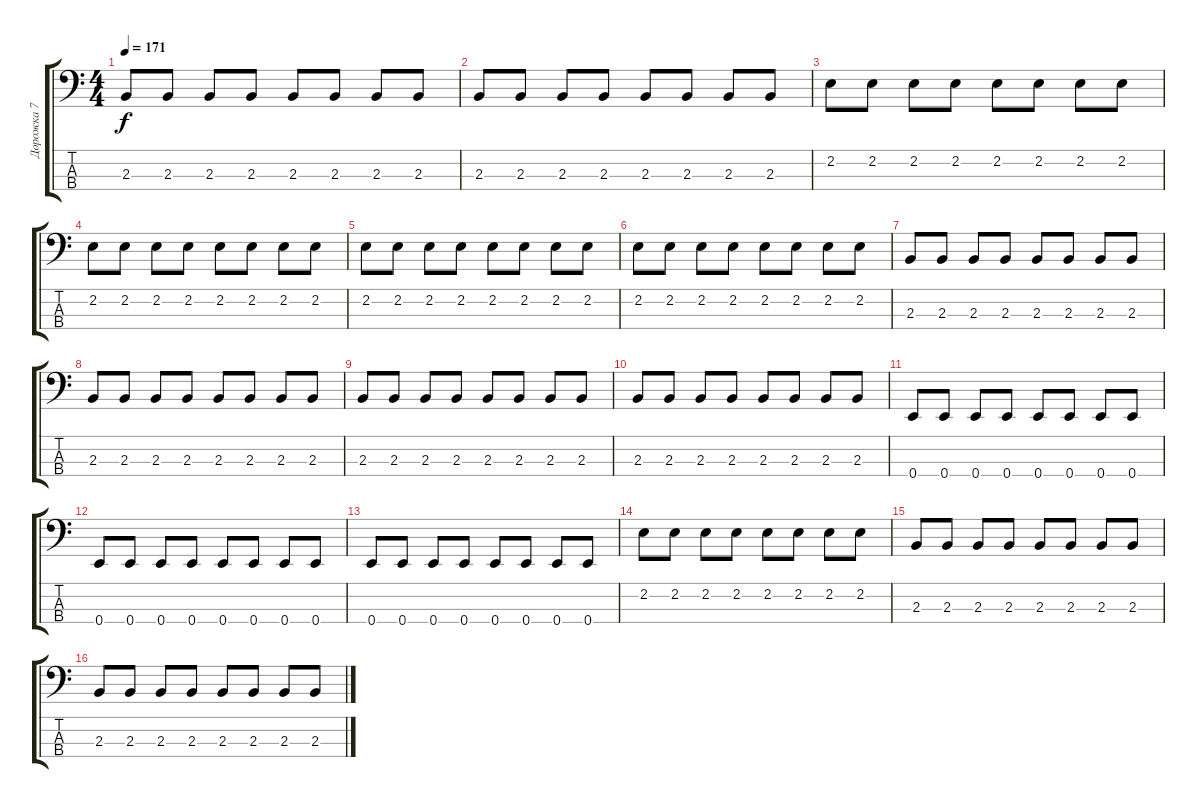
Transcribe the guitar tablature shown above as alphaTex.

\track ("Дорожка 7" "Дорожка 7") {instrument electricbasspick}
\staff {score tabs}
\tuning (G2 D2 A1 E1) {hide}
\ts (4 4)
\tempo 171
\clef f4
\ks c
2.3.8{dy f} 2.3.8 2.3.8 2.3.8 2.3.8 2.3.8 2.3.8 2.3.8 |
2.3.8 2.3.8 2.3.8 2.3.8 2.3.8 2.3.8 2.3.8 2.3.8 |
2.2.8 2.2.8 2.2.8 2.2.8 2.2.8 2.2.8 2.2.8 2.2.8 |
2.2.8 2.2.8 2.2.8 2.2.8 2.2.8 2.2.8 2.2.8 2.2.8 |
2.2.8 2.2.8 2.2.8 2.2.8 2.2.8 2.2.8 2.2.8 2.2.8 |
2.2.8 2.2.8 2.2.8 2.2.8 2.2.8 2.2.8 2.2.8 2.2.8 |
2.3.8 2.3.8 2.3.8 2.3.8 2.3.8 2.3.8 2.3.8 2.3.8 |
2.3.8 2.3.8 2.3.8 2.3.8 2.3.8 2.3.8 2.3.8 2.3.8 |
2.3.8 2.3.8 2.3.8 2.3.8 2.3.8 2.3.8 2.3.8 2.3.8 |
2.3.8 2.3.8 2.3.8 2.3.8 2.3.8 2.3.8 2.3.8 2.3.8 |
0.4.8 0.4.8 0.4.8 0.4.8 0.4.8 0.4.8 0.4.8 0.4.8 |
0.4.8 0.4.8 0.4.8 0.4.8 0.4.8 0.4.8 0.4.8 0.4.8 |
0.4.8 0.4.8 0.4.8 0.4.8 0.4.8 0.4.8 0.4.8 0.4.8 |
2.2.8 2.2.8 2.2.8 2.2.8 2.2.8 2.2.8 2.2.8 2.2.8 |
2.3.8 2.3.8 2.3.8 2.3.8 2.3.8 2.3.8 2.3.8 2.3.8 |
2.3.8 2.3.8 2.3.8 2.3.8 2.3.8 2.3.8 2.3.8 2.3.8
